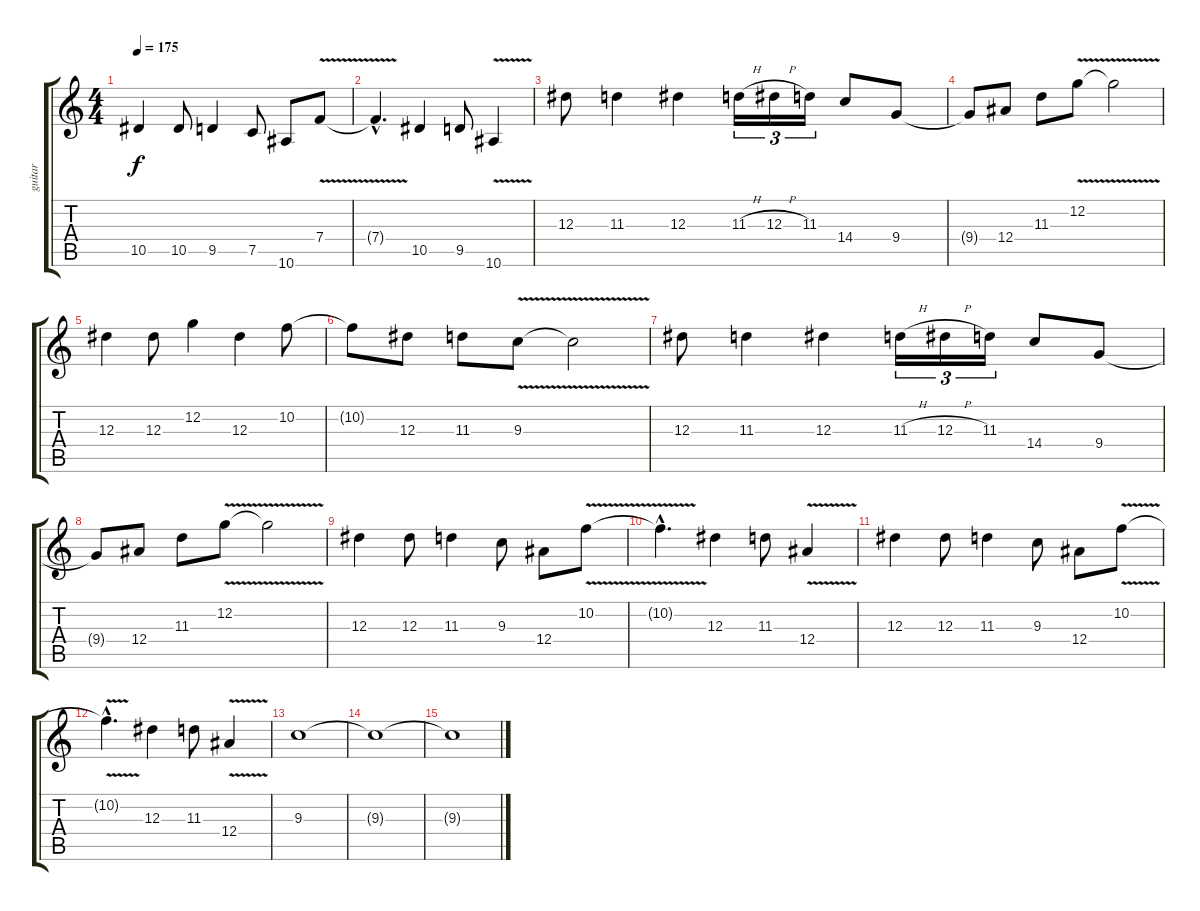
\track ("guitar" "guitar") {instrument distortionguitar}
\staff {score tabs}
\tuning (C4 G3 Eb3 Bb2 F2 C2) {hide}
\ts (4 4)
\tempo 175
\clef g2
\ks c
10.5.4{dy f} 10.5.8 9.5.4 7.5.8 10.6.8 7.4{v}.8 |
7.4{hac t}.4{d} 10.5.4 9.5.8 10.6{v}.4 |
12.3.8 11.3.4 12.3.4 11.3{h}.16{tu (3 2)} 12.3{h}.16{tu (3 2)} 11.3.16{tu (3 2)} 14.4.8 9.4.8 |
9.4{t}.8 12.4.8 11.3.8 12.2{v}.8 12.2{t}.2 |
12.3.4 12.3.8 12.2.4 12.3.4 10.2.8 |
10.2{t}.8 12.3.8 11.3.8 9.3{v}.8 9.3{t}.2 |
12.3.8 11.3.4 12.3.4 11.3{h}.16{tu (3 2)} 12.3{h}.16{tu (3 2)} 11.3.16{tu (3 2)} 14.4.8 9.4.8 |
9.4{t}.8 12.4.8 11.3.8 12.2{v}.8 12.2{t}.2 |
12.3.4 12.3.8 11.3.4 9.3.8 12.4.8 10.2{v}.8 |
10.2{hac t}.4{d} 12.3.4 11.3.8 12.4{v}.4 |
12.3.4 12.3.8 11.3.4 9.3.8 12.4.8 10.2{v}.8 |
10.2{hac t}.4{d} 12.3.4 11.3.8 12.4{v}.4 |
9.3.1 |
9.3{t}.1 |
9.3{t}.1
